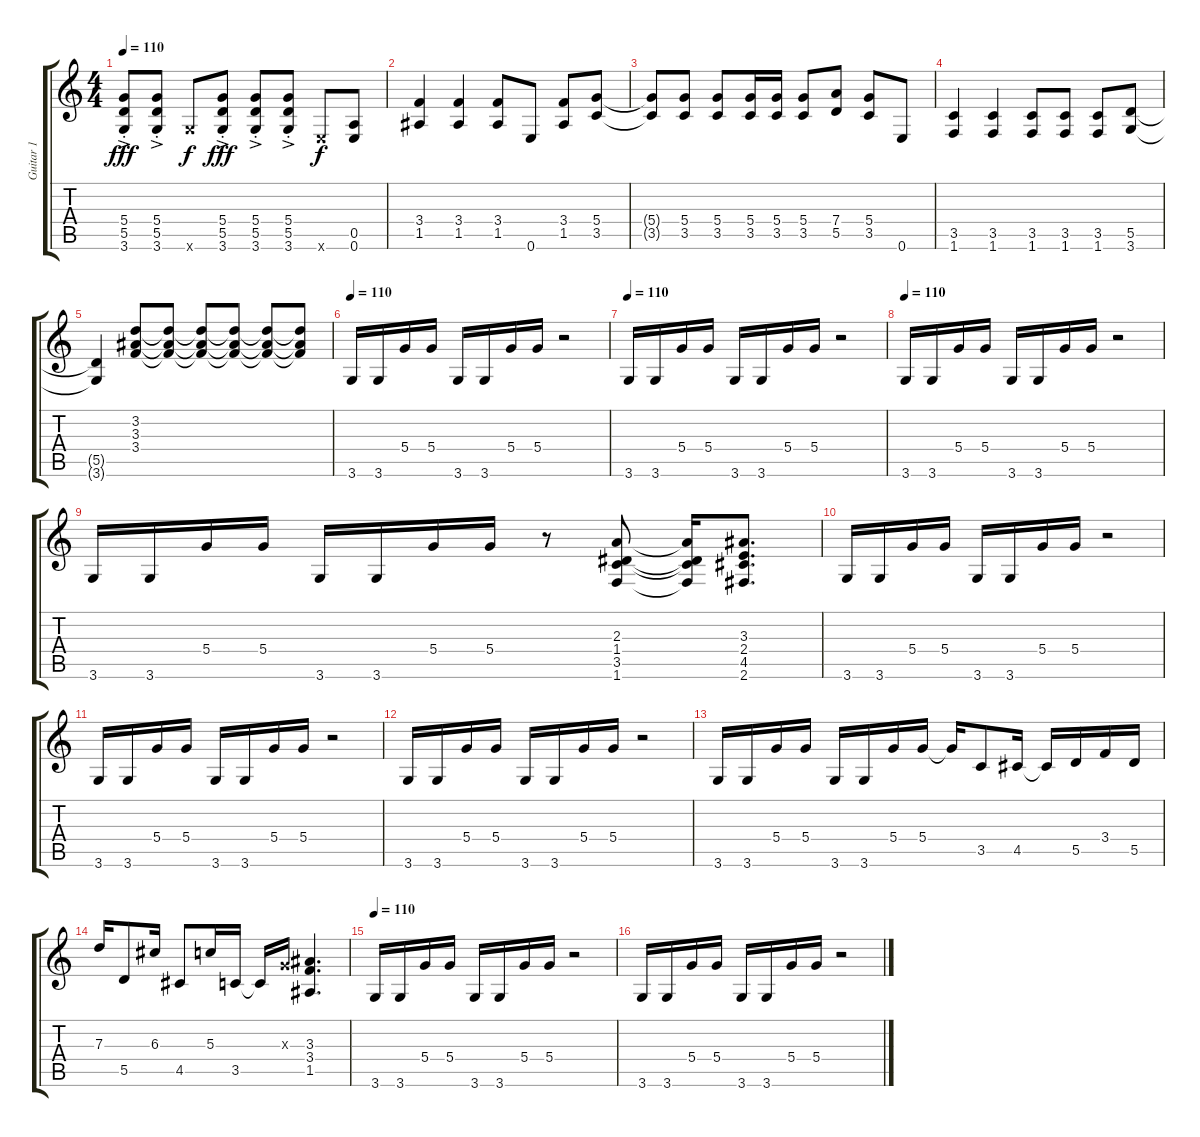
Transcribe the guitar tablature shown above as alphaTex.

\track ("Guitar 1" "Guitar 1") {instrument distortionguitar}
\staff {score tabs}
\tuning (E4 B3 G3 D3 A2 E2) {hide}
\ts (4 4)
\tempo 110
\clef g2
\ks c
(5.4{ac st} 5.5{ac st} 3.6{ac st}).8{dy fff} (5.4{ac st} 5.5{ac st} 3.6{ac st}).8 3.6{x}.8{dy f} (5.4{ac st} 5.5{ac st} 3.6{ac st}).8{dy fff} (5.4{ac st} 5.5{ac st} 3.6{ac st}).8 (5.4{ac st} 5.5{ac st} 3.6{ac st}).8 0.6{x}.8{dy f} (0.5 0.6).8 |
(3.4 1.5).4 (3.4 1.5).4 (3.4 1.5).8 0.6.8 (3.4 1.5).8 (5.4 3.5).8 |
(5.4{t} 3.5{t}).8 (5.4 3.5).8 (5.4 3.5).8 (5.4 3.5).16 (5.4 3.5).16 (5.4 3.5).8 (7.4 5.5).8 (5.4 3.5).8 0.6.8 |
(3.5 1.6).4 (3.5 1.6).4 (3.5 1.6).8 (3.5 1.6).8 (3.5 1.6).8 (5.5 3.6).8 |
(5.5{t} 3.6{t}).4 (3.2 3.3 3.4).8{volume 4} (3.2{t} 3.3{t} 3.4{t}).8{volume 16} (3.2{t} 3.3{t} 3.4{t}).8 (3.2{t} 3.3{t} 3.4{t}).8 (3.2{t} 3.3{t} 3.4{t}).8 (3.2{t} 3.3{t} 3.4{t}).8 |
\tempo 110
3.6.16{volume 16} 3.6.16 5.4.16 5.4.16 3.6.16 3.6.16 5.4.16 5.4.16 r.2 |
\tempo 110
3.6.16 3.6.16 5.4.16 5.4.16 3.6.16 3.6.16 5.4.16 5.4.16 r.2 |
\tempo 110
3.6.16 3.6.16 5.4.16 5.4.16 3.6.16 3.6.16 5.4.16 5.4.16 r.2 |
3.6.16 3.6.16 5.4.16 5.4.16 3.6.16 3.6.16 5.4.16 5.4.16 r.8 (2.3 1.4 3.5 1.6).8 (2.3{t} 1.4{t} 3.5{t} 1.6{t}).16 (3.3 2.4 4.5 2.6).8{d} |
3.6.16 3.6.16 5.4.16 5.4.16 3.6.16 3.6.16 5.4.16 5.4.16 r.2 |
3.6.16 3.6.16 5.4.16 5.4.16 3.6.16 3.6.16 5.4.16 5.4.16 r.2 |
3.6.16 3.6.16 5.4.16 5.4.16 3.6.16 3.6.16 5.4.16 5.4.16 r.2 |
3.6.16 3.6.16 5.4.16 5.4.16 3.6.16 3.6.16 5.4.16 5.4.16 5.4{t}.16 3.5.8 4.5.16 4.5{t}.16 5.5.16 3.4.16 5.5.16 |
7.3.16 5.5.8 6.3.16 4.5.8 5.3.16 3.5.16 3.5{t}.16 0.3{x}.16 (3.3 3.4 1.5).4{d} |
\tempo 110
3.6.16{volume 16} 3.6.16 5.4.16 5.4.16 3.6.16 3.6.16 5.4.16 5.4.16 r.2 |
3.6.16 3.6.16 5.4.16 5.4.16 3.6.16 3.6.16 5.4.16 5.4.16 r.2
